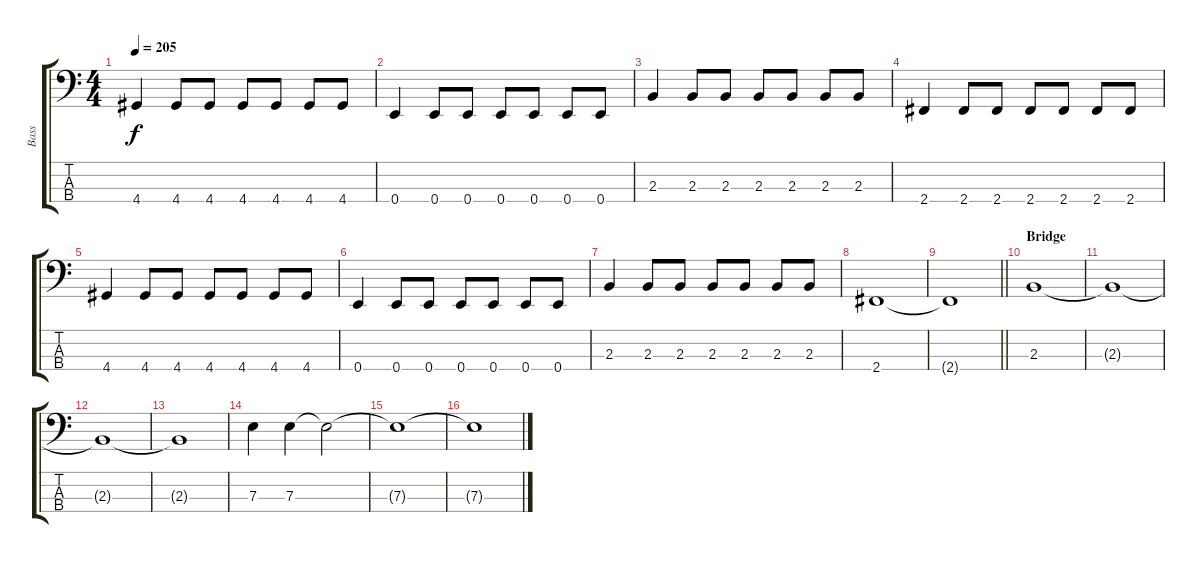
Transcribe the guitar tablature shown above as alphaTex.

\track ("Bass" "Bass") {instrument electricbasspick}
\staff {score tabs}
\tuning (G2 D2 A1 E1) {hide}
\ts (4 4)
\tempo 205
\clef f4
\ks c
4.4.4{dy f} 4.4.8 4.4.8 4.4.8 4.4.8 4.4.8 4.4.8 |
0.4.4 0.4.8 0.4.8 0.4.8 0.4.8 0.4.8 0.4.8 |
2.3.4 2.3.8 2.3.8 2.3.8 2.3.8 2.3.8 2.3.8 |
2.4.4 2.4.8 2.4.8 2.4.8 2.4.8 2.4.8 2.4.8 |
4.4.4 4.4.8 4.4.8 4.4.8 4.4.8 4.4.8 4.4.8 |
0.4.4 0.4.8 0.4.8 0.4.8 0.4.8 0.4.8 0.4.8 |
2.3.4 2.3.8 2.3.8 2.3.8 2.3.8 2.3.8 2.3.8 |
2.4.1 |
\barLineRight lightlight
2.4{t}.1 |
\section ("" "Bridge")
2.3.1 |
2.3{t}.1 |
2.3{t}.1 |
2.3{t}.1 |
7.3.4 7.3.4 7.3{t}.2 |
7.3{t}.1 |
7.3{t}.1
